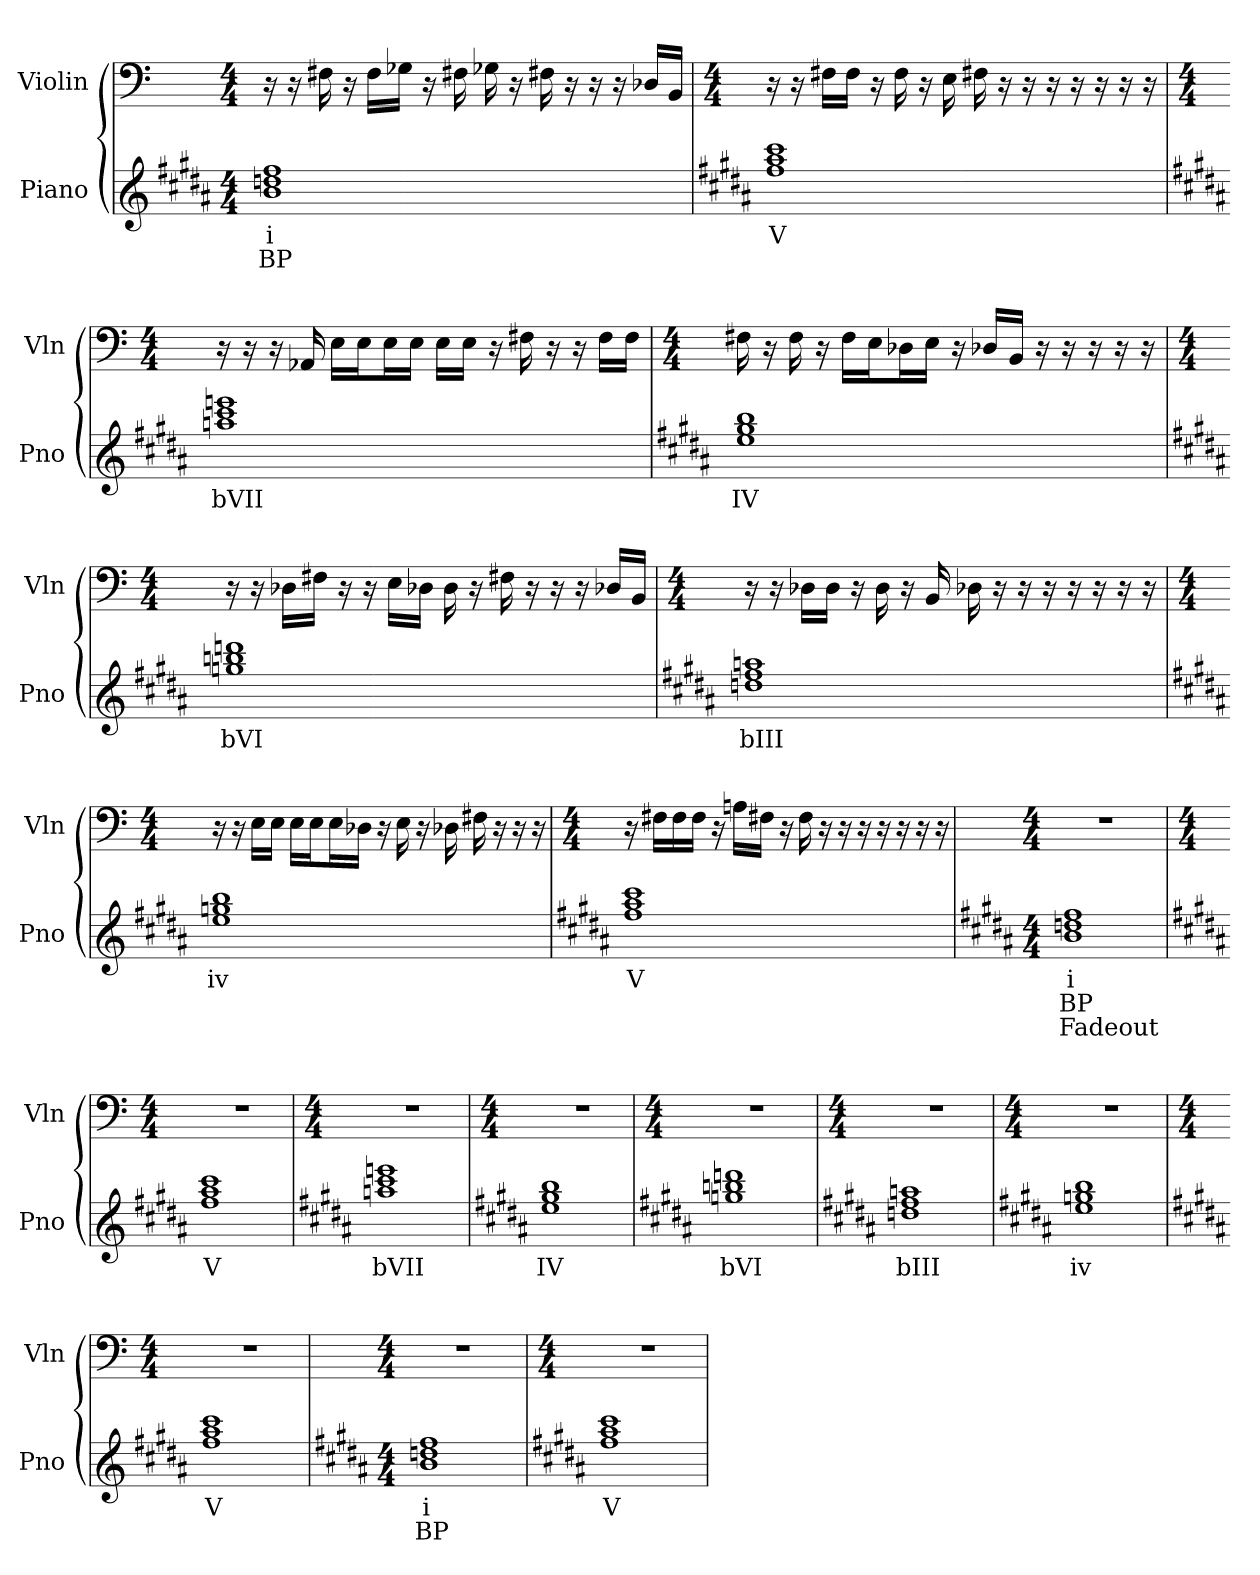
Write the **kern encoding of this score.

**kern	**text	**text	**text	**kern
*part2	*part2	*part2	*part2	*part1
*staff2	*staff2	*staff2	*staff2	*staff1
*I"Piano	*	*	*	*I"Violin
*I'Pno	*	*	*	*I'Vln
*k[f#c#g#d#a#]	*	*	*	*
*B:	*	*	*	*
*M4/4	*	*	*	*M4/4
=	=	=	=	=
1b 1ddn 1ff#	i	BP	.	16r
.	.	.	.	16r
.	.	.	.	16F#X
.	.	.	.	16r
.	.	.	.	16F#LL
.	.	.	.	16G-XJJ
.	.	.	.	16r
.	.	.	.	16F#X
.	.	.	.	16G-X
.	.	.	.	16r
.	.	.	.	16F#X
.	.	.	.	16r
.	.	.	.	16r
.	.	.	.	16r
.	.	.	.	16D-XLL
.	.	.	.	16BBJJ
=	=	=	=	=
*k[f#c#g#d#a#]	*	*	*	*
*B:	*	*	*	*
*	*	*	*	*M4/4
1ff# 1aa# 1ccc#	V	.	.	16r
.	.	.	.	16r
.	.	.	.	16F#XLL
.	.	.	.	16F#JJ
.	.	.	.	16r
.	.	.	.	16F#
.	.	.	.	16r
.	.	.	.	16E
.	.	.	.	16F#X
.	.	.	.	16r
.	.	.	.	16r
.	.	.	.	16r
.	.	.	.	16r
.	.	.	.	16r
.	.	.	.	16r
.	.	.	.	16r
=	=	=	=	=
*k[f#c#g#d#a#]	*	*	*	*
*B:	*	*	*	*
*	*	*	*	*M4/4
1aan 1ccc# 1eeen	bVII	.	.	16r
.	.	.	.	16r
.	.	.	.	16r
.	.	.	.	16AA-X
.	.	.	.	16ELL
.	.	.	.	16EJ
.	.	.	.	16EL
.	.	.	.	16EJJ
.	.	.	.	16ELL
.	.	.	.	16EJJ
.	.	.	.	16r
.	.	.	.	16F#X
.	.	.	.	16r
.	.	.	.	16r
.	.	.	.	16F#LL
.	.	.	.	16F#JJ
=	=	=	=	=
*k[f#c#g#d#a#]	*	*	*	*
*B:	*	*	*	*
*	*	*	*	*M4/4
1ee 1gg# 1bb	IV	.	.	16F#X
.	.	.	.	16r
.	.	.	.	16F#
.	.	.	.	16r
.	.	.	.	16F#LL
.	.	.	.	16EJ
.	.	.	.	16D-XL
.	.	.	.	16EJJ
.	.	.	.	16r
.	.	.	.	16D-XLL
.	.	.	.	16BBJJ
.	.	.	.	16r
.	.	.	.	16r
.	.	.	.	16r
.	.	.	.	16r
.	.	.	.	16r
=	=	=	=	=
*k[f#c#g#d#a#]	*	*	*	*
*B:	*	*	*	*
*	*	*	*	*M4/4
1ggn 1bbn 1dddn	bVI	.	.	16r
.	.	.	.	16r
.	.	.	.	16D-XLL
.	.	.	.	16F#XJJ
.	.	.	.	16r
.	.	.	.	16r
.	.	.	.	16ELL
.	.	.	.	16D-XJJ
.	.	.	.	16D-
.	.	.	.	16r
.	.	.	.	16F#X
.	.	.	.	16r
.	.	.	.	16r
.	.	.	.	16r
.	.	.	.	16D-XLL
.	.	.	.	16BBJJ
=	=	=	=	=
*k[f#c#g#d#a#]	*	*	*	*
*B:	*	*	*	*
*	*	*	*	*M4/4
1ddn 1ff# 1aan	bIII	.	.	16r
.	.	.	.	16r
.	.	.	.	16D-XLL
.	.	.	.	16D-JJ
.	.	.	.	16r
.	.	.	.	16D-
.	.	.	.	16r
.	.	.	.	16BB
.	.	.	.	16D-X
.	.	.	.	16r
.	.	.	.	16r
.	.	.	.	16r
.	.	.	.	16r
.	.	.	.	16r
.	.	.	.	16r
.	.	.	.	16r
=	=	=	=	=
*k[f#c#g#d#a#]	*	*	*	*
*B:	*	*	*	*
*	*	*	*	*M4/4
1ee 1ggn 1bb	iv	.	.	16r
.	.	.	.	16r
.	.	.	.	16ELL
.	.	.	.	16EJJ
.	.	.	.	16ELL
.	.	.	.	16EJ
.	.	.	.	16EL
.	.	.	.	16D-XJJ
.	.	.	.	16r
.	.	.	.	16E
.	.	.	.	16r
.	.	.	.	16D-X
.	.	.	.	16F#X
.	.	.	.	16r
.	.	.	.	16r
.	.	.	.	16r
=	=	=	=	=
*k[f#c#g#d#a#]	*	*	*	*
*B:	*	*	*	*
*	*	*	*	*M4/4
1ff# 1aa# 1ccc#	V	.	.	16r
.	.	.	.	16F#XLL
.	.	.	.	16F#
.	.	.	.	16F#JJ
.	.	.	.	16r
.	.	.	.	16AnLL
.	.	.	.	16F#XJJ
.	.	.	.	16r
.	.	.	.	16F#
.	.	.	.	16r
.	.	.	.	16r
.	.	.	.	16r
.	.	.	.	16r
.	.	.	.	16r
.	.	.	.	16r
.	.	.	.	16r
=	=	=	=	=
*k[f#c#g#d#a#]	*	*	*	*
*B:	*	*	*	*
*M4/4	*	*	*	*M4/4
1b 1ddn 1ff#	i	BP	Fadeout	1r
=	=	=	=	=
*k[f#c#g#d#a#]	*	*	*	*
*B:	*	*	*	*
*	*	*	*	*M4/4
1ff# 1aa# 1ccc#	V	.	.	1r
=	=	=	=	=
*k[f#c#g#d#a#]	*	*	*	*
*B:	*	*	*	*
*	*	*	*	*M4/4
1aan 1ccc# 1eeen	bVII	.	.	1r
=	=	=	=	=
*k[f#c#g#d#a#]	*	*	*	*
*B:	*	*	*	*
*	*	*	*	*M4/4
1ee 1gg# 1bb	IV	.	.	1r
=	=	=	=	=
*k[f#c#g#d#a#]	*	*	*	*
*B:	*	*	*	*
*	*	*	*	*M4/4
1ggn 1bbn 1dddn	bVI	.	.	1r
=	=	=	=	=
*k[f#c#g#d#a#]	*	*	*	*
*B:	*	*	*	*
*	*	*	*	*M4/4
1ddn 1ff# 1aan	bIII	.	.	1r
=	=	=	=	=
*k[f#c#g#d#a#]	*	*	*	*
*B:	*	*	*	*
*	*	*	*	*M4/4
1ee 1ggn 1bb	iv	.	.	1r
=	=	=	=	=
*k[f#c#g#d#a#]	*	*	*	*
*B:	*	*	*	*
*	*	*	*	*M4/4
1ff# 1aa# 1ccc#	V	.	.	1r
=	=	=	=	=
*k[f#c#g#d#a#]	*	*	*	*
*B:	*	*	*	*
*M4/4	*	*	*	*M4/4
1b 1ddn 1ff#	i	BP	.	1r
=	=	=	=	=
*k[f#c#g#d#a#]	*	*	*	*
*B:	*	*	*	*
*	*	*	*	*M4/4
1ff# 1aa# 1ccc#	V	.	.	1r
=	=	=	=	=
*-	*-	*-	*-	*-
